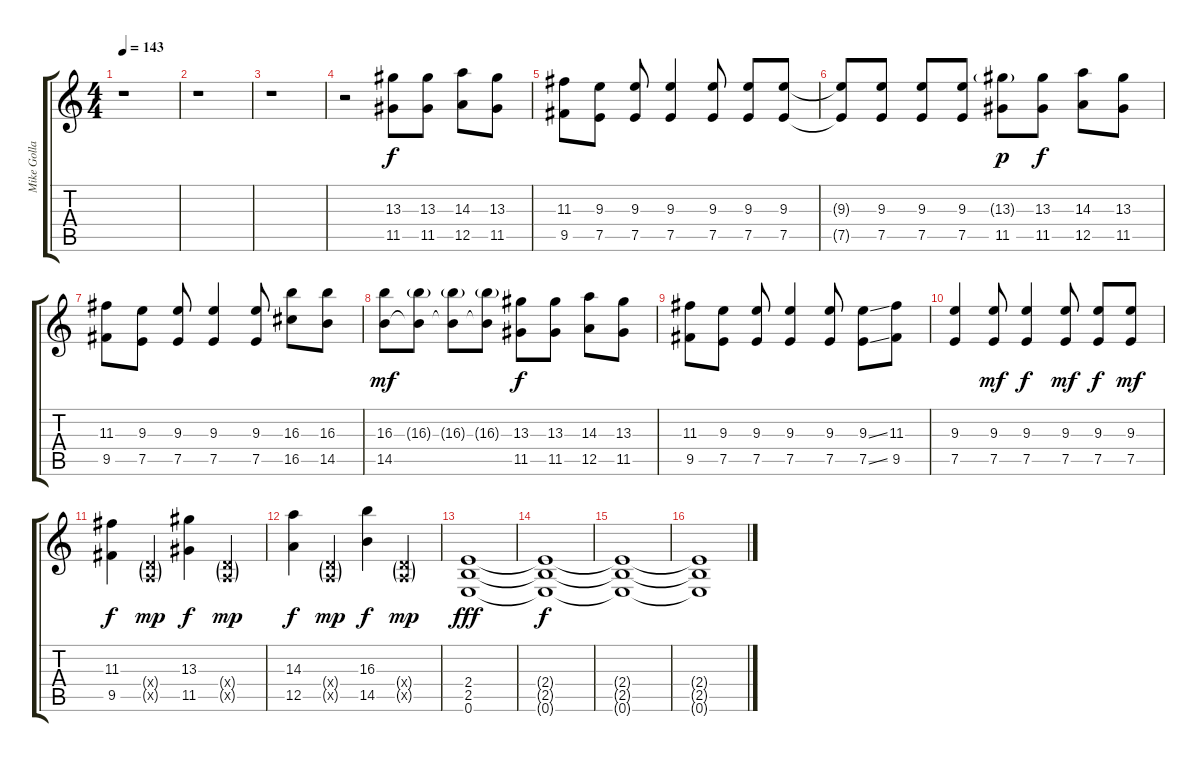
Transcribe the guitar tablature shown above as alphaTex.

\track ("Mike Golla - Guitar" "Mike Golla") {instrument distortionguitar}
\staff {score tabs}
\tuning (E4 B3 G3 D3 A2 E2) {hide}
\ts (4 4)
\tempo 143
\clef g2
\ks c
r.1{dy f} |
r.1 |
r.1 |
r.2{volume 16 instrument distortionguitar} (13.3 11.5).8 (13.3 11.5).8 (14.3 12.5).8 (13.3 11.5).8 |
(11.3 9.5).8 (9.3 7.5).8 (9.3 7.5).8 (9.3 7.5).4 (9.3 7.5).8 (9.3 7.5).8 (9.3 7.5).8 |
(9.3{t} 7.5{t}).8 (9.3 7.5).8 (9.3 7.5).8 (9.3 7.5).8 (13.3{g} 11.5).8{dy p} (13.3 11.5).8{dy f} (14.3 12.5).8 (13.3 11.5).8 |
(11.3 9.5).8 (9.3 7.5).8 (9.3 7.5).8 (9.3 7.5).4 (9.3 7.5).8 (16.3 16.5).8 (16.3 14.5).8 |
(16.3 14.5).8{dy mf} (16.3{g} 14.5{t}).8 (16.3{g} 14.5{t}).8 (16.3{g} 14.5{t}).8 (13.3 11.5).8{dy f} (13.3 11.5).8 (14.3 12.5).8 (13.3 11.5).8 |
(11.3 9.5).8 (9.3 7.5).8 (9.3 7.5).8 (9.3 7.5).4 (9.3 7.5).8 (9.3{ss} 7.5{ss}).8 (11.3 9.5).8 |
(9.3 7.5).4 (9.3 7.5).8{dy mf} (9.3 7.5).4{dy f} (9.3 7.5).8{dy mf} (9.3 7.5).8{dy f} (9.3 7.5).8{dy mf} |
(11.3 9.5).4{dy f} (0.4{g x} 0.5{g x}).4{dy mp} (13.3 11.5).4{dy f} (0.4{g x} 0.5{g x}).4{dy mp} |
(14.3 12.5).4{dy f} (0.4{g x} 0.5{g x}).4{dy mp} (16.3 14.5).4{dy f} (0.4{g x} 0.5{g x}).4{dy mp} |
(2.4 2.5 0.6).1{dy fff} |
(2.4{t} 2.5{t} 0.6{t}).1{dy f} |
(2.4{t} 2.5{t} 0.6{t}).1{volume 9} |
(2.4{t} 2.5{t} 0.6{t}).1
